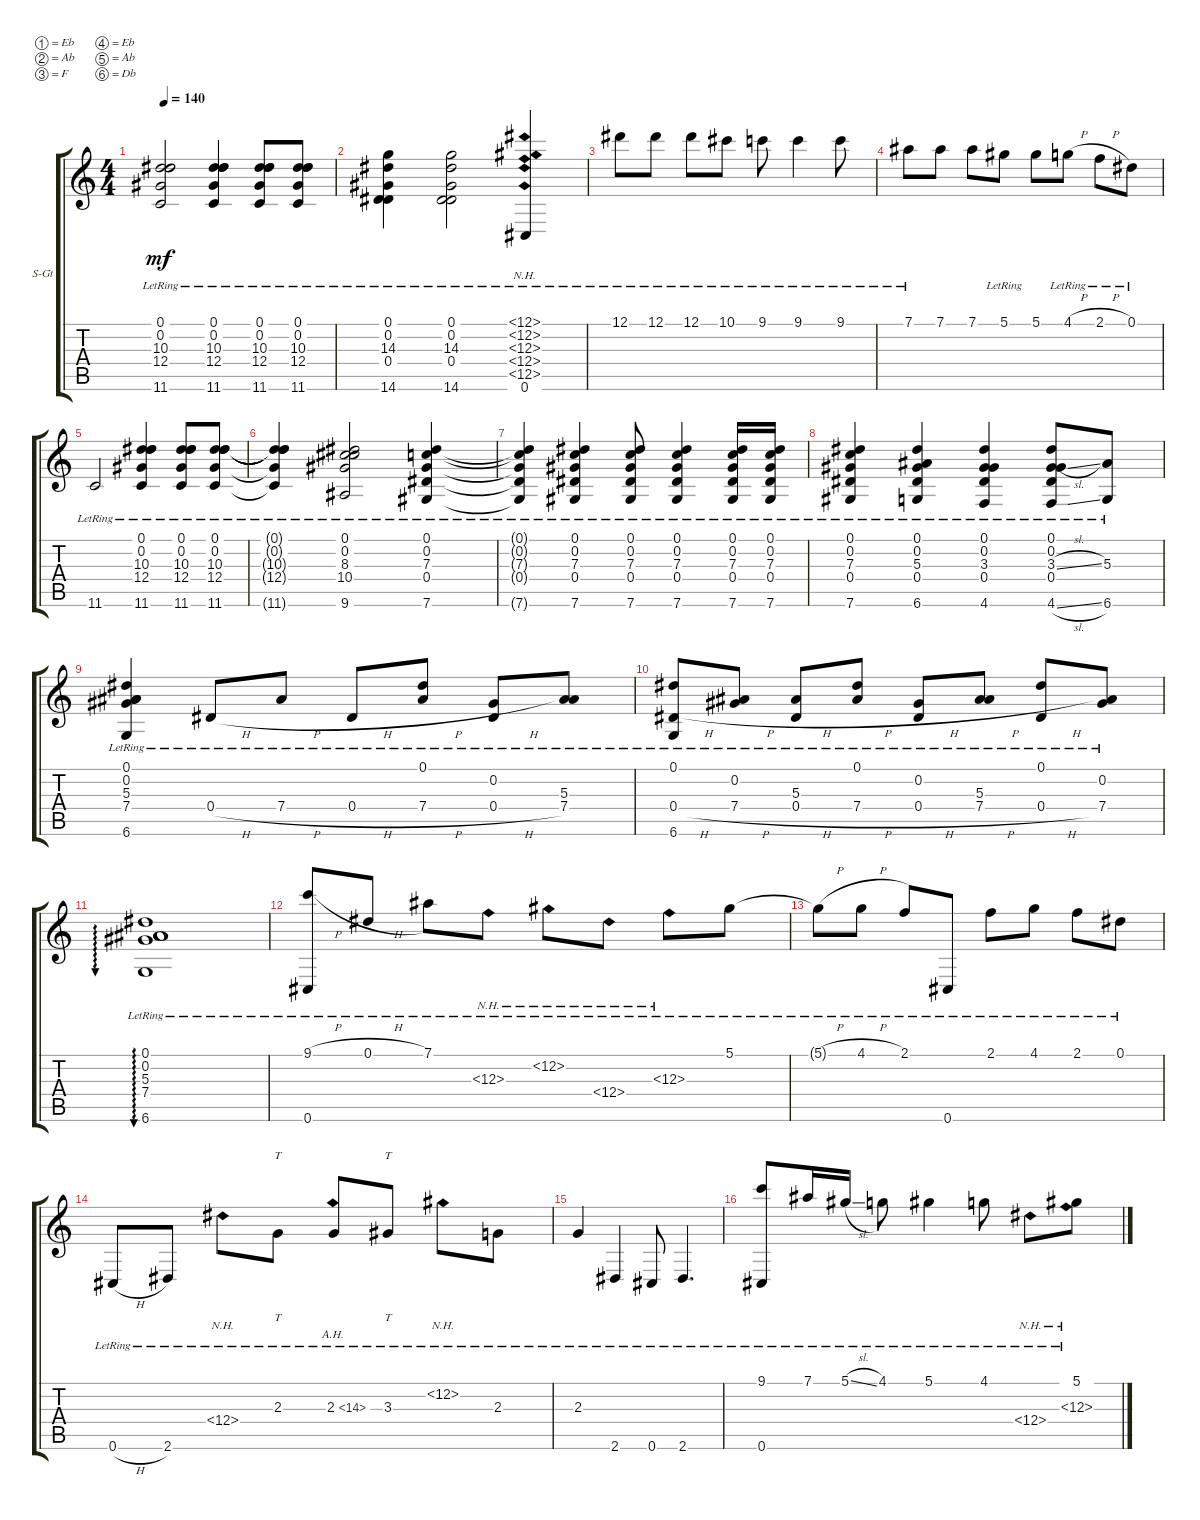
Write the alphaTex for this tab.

\defaultSystemsLayout 4
\bracketExtendMode groupsimilarinstruments
\firstSystemTrackNameOrientation horizontal
\otherSystemsTrackNameOrientation horizontal
\track ("Steel Guitar" "S-Gt") {instrument acousticguitarsteel}
\staff {score tabs}
\tuning (Eb4 Ab3 F3 Eb3 Ab2 Db2)
\ts (4 4)
\tempo 140
\clef g2
\ks c
(11.6{lr} 12.4{lr} 10.3{lr} 0.2{lr} 0.1{lr}).2{dy mf} (11.6{lr} 12.4{lr} 10.3{lr} 0.2{lr} 0.1{lr}).4 (0.1{lr} 0.2{lr} 10.3{lr} 12.4{lr} 11.6{lr}).8 (0.1{lr} 0.2{lr} 10.3{lr} 12.4{lr} 11.6{lr}).8 |
(14.6{lr} 0.2{lr} 14.3{lr} 0.4{lr} 0.1{lr}).4 (14.6{lr} 0.2{lr} 14.3{lr} 0.4{lr} 0.1{lr}).2 (12.2{nh lr} 12.3{nh lr} 12.4{nh lr} 12.5{nh lr} 12.1{nh lr} 0.6{lr}).4 |
12.1{lr}.8 12.1{lr}.8 12.1{lr}.8 10.1{lr}.8 9.1{lr}.8 9.1{lr}.4 9.1{lr}.8 |
7.1{lr}.8 7.1.8 7.1.8 5.1{lr}.8 5.1.8 4.1{h lr}.8 2.1{h lr}.8 0.1{lr}.8 |
11.6{lr}.2 (11.6{lr} 12.4{lr} 10.3{lr} 0.2{lr} 0.1{lr}).4 (11.6{lr} 12.4{lr} 10.3{lr} 0.2{lr} 0.1{lr}).8 (11.6{lr} 12.4{lr} 10.3{lr} 0.2{lr} 0.1{lr}).8 |
(11.6{lr t} 12.4{lr t} 10.3{lr t} 0.2{lr t} 0.1{lr t}).4 (9.6{lr} 10.4{lr} 8.3{lr} 0.2{lr} 0.1{lr}).2 (7.6{lr} 7.3{lr} 0.4{lr} 0.2{lr} 0.1{lr}).4 |
(7.6{lr t} 7.3{lr t} 0.4{lr t} 0.2{lr t} 0.1{lr t}).4 (7.6{lr} 7.3{lr} 0.4{lr} 0.2{lr} 0.1{lr}).4 (7.6{lr} 7.3{lr} 0.4{lr} 0.2{lr} 0.1{lr}).8 (7.6{lr} 7.3{lr} 0.4{lr} 0.2{lr} 0.1{lr}).4 (7.6{lr} 7.3{lr} 0.4{lr} 0.2{lr} 0.1{lr}).16 (7.6{lr} 7.3{lr} 0.4{lr} 0.2{lr} 0.1{lr}).16 |
(7.6{lr} 7.3{lr} 0.4{lr} 0.2{lr} 0.1{lr}).4 (6.6{lr} 5.3{lr} 0.4{lr} 0.2{lr} 0.1{lr}).4 (4.6{lr} 3.3{lr} 0.4{lr} 0.2{lr} 0.1{lr}).4 (4.6{sl lr} 3.3{sl lr} 0.4{lr} 0.2{lr} 0.1{lr}).8 (6.6{lr} 5.3{lr}).8 |
(6.6{lr} 5.3{lr} 7.4{lr} 0.2{lr} 0.1{lr}).4 0.4{h lr}.8 7.4{h lr}.8 0.4{h lr}.8 (0.1{lr} 7.4{h lr}).8 (0.2{lr} 0.4{h lr}).8 (5.3{lr} 7.4{lr}).8 |
(6.6{lr} 0.1{lr} 0.4{h lr}).8 (0.2{lr} 7.4{h lr}).8 (5.3{lr} 0.4{h lr}).8 (0.1{lr} 7.4{h lr}).8 (0.2{lr} 0.4{h lr}).8 (5.3{lr} 7.4{h lr}).8 (0.4{h lr} 0.1{lr}).8 (0.2{lr} 7.4{lr}).8 |
(6.6{lr} 5.3{lr} 7.4{lr} 0.2{lr} 0.1{lr}).1{au 0} |
(0.6{lr} 9.1{h lr}).8 0.1{h lr}.8 7.1{lr}.8 12.3{nh lr}.8 12.2{nh lr}.8 12.4{nh lr}.8 12.3{nh lr}.8 5.1{lr}.8 |
5.1{h lr t}.8 4.1{h lr}.8 2.1{lr}.8 0.6{lr}.8 2.1{lr}.8 4.1{lr}.8 2.1{lr}.8 0.1{lr}.8 |
0.6{h lr}.8 2.6{lr}.8 12.4{nh lr}.8 2.3{lr}.8{tt} 2.3{ah 12 lr}.8 3.3{lr}.8{tt} 12.2{nh lr}.8 2.3{lr}.8 |
2.3{lr}.4 2.6{lr}.4 0.6{lr}.8 2.6{lr}.4{d} |
(0.6{lr} 9.1{lr}).8 7.1{lr}.16 5.1{sl lr}.16 4.1{lr}.8 5.1{lr}.4 4.1{lr}.8 12.4{nh lr}.8 (5.1{lr} 12.3{nh lr}).8
